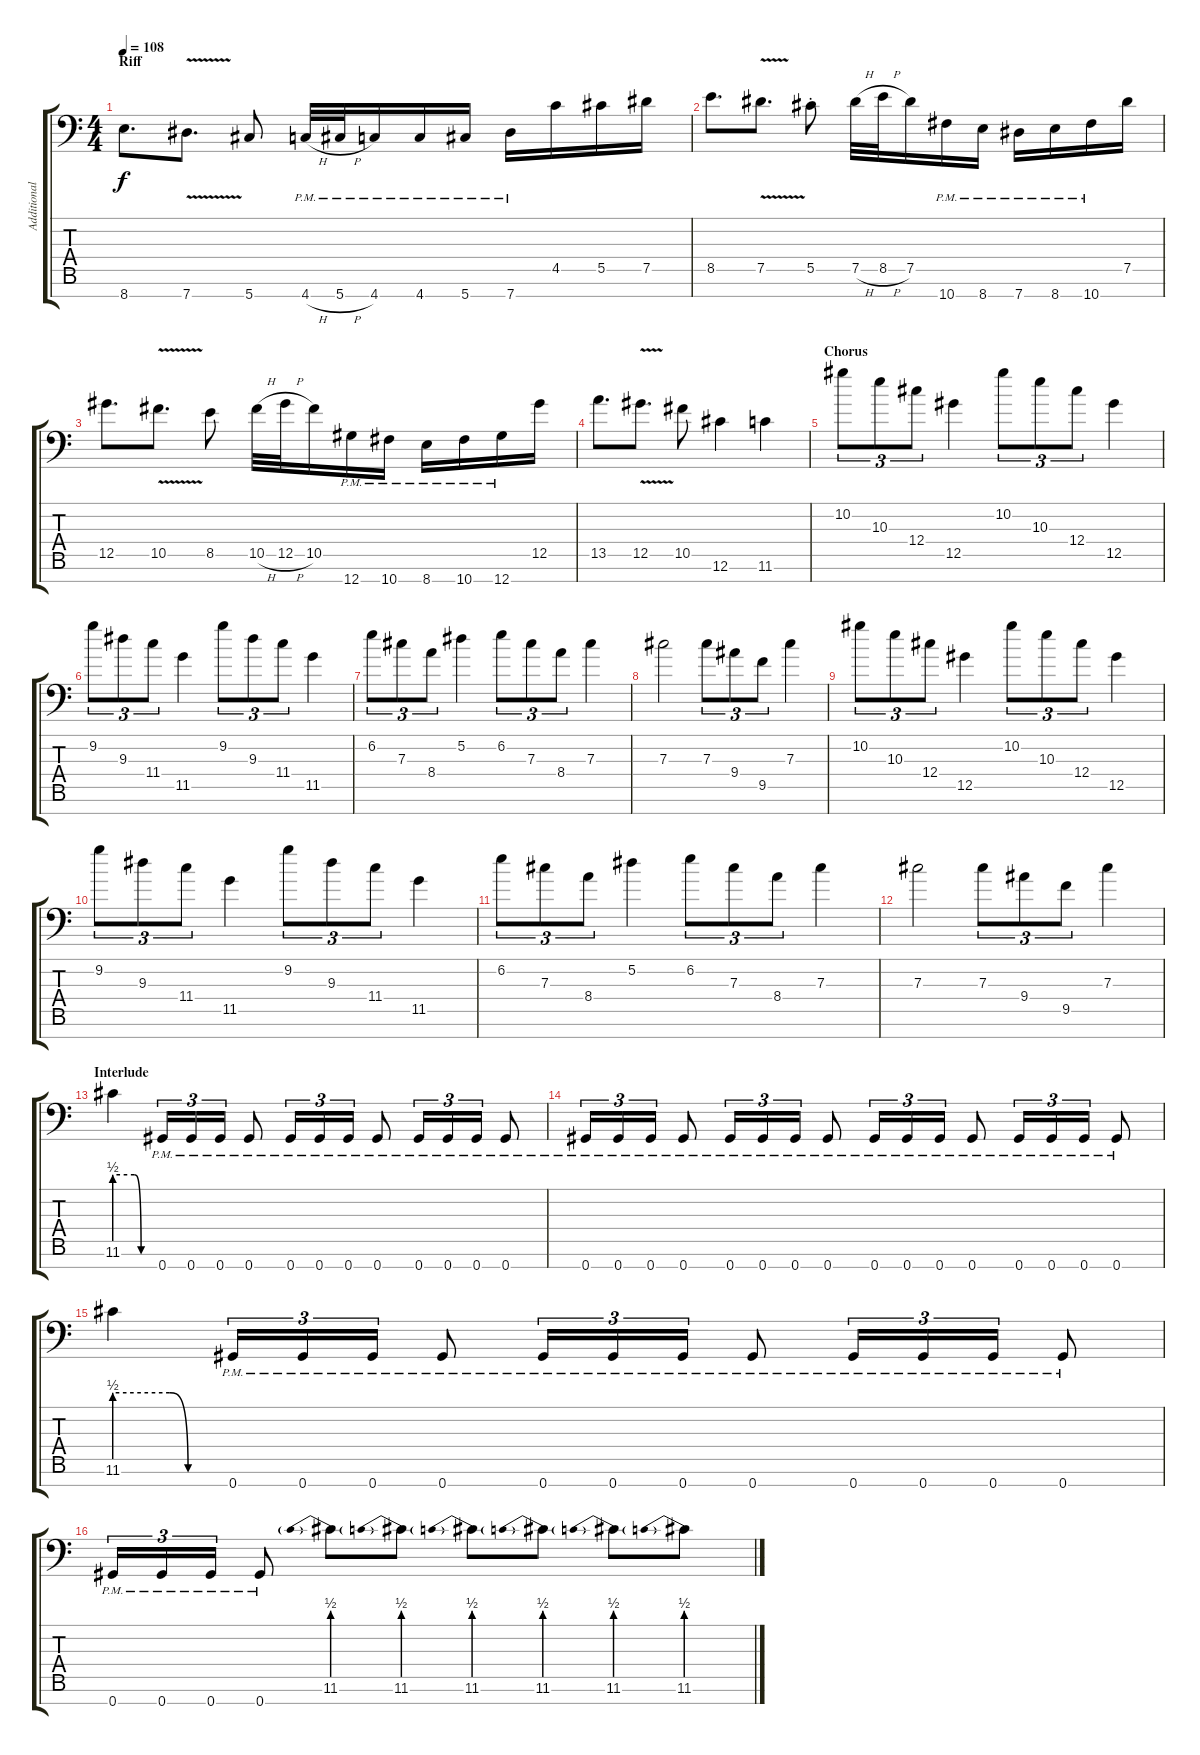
\track ("Additional Guitar" "Additional") {instrument distortionguitar}
\staff {score tabs}
\tuning (Eb4 Bb3 Gb3 Db3 Ab2 Db2 Ab1) {hide}
\ts (4 4)
\section ("" "Riff")
\tempo 108
\clef f4
\ks c
8.7.8{d dy f} 7.7{v}.8{d} 5.7.8 4.7{h pm}.32 5.7{h pm}.32 4.7{pm}.16 4.7{pm}.16 5.7{pm}.16 7.7{pm}.16 4.5.16 5.5.16 7.5.16 |
8.5.8{d} 7.5{v}.8{d} 5.5{st}.8 7.5{h}.32 8.5{h}.32 7.5.16 10.7{pm}.16 8.7{pm}.16 7.7{pm}.16 8.7{pm}.16 10.7{pm}.16 7.5.16 |
12.5.8{d} 10.5{v}.8{d} 8.5.8 10.5{h}.32 12.5{h}.32 10.5.16 12.7{pm}.16 10.7{pm}.16 8.7{pm}.16 10.7{pm}.16 12.7{pm}.16 12.5.16 |
13.5.8{d} 12.5{v}.8{d} 10.5.8 12.6.4 11.6.4 |
\section ("" "Chorus")
10.2.8{tu (3 2)} 10.3.8{tu (3 2)} 12.4.8{tu (3 2)} 12.5.4 10.2.8{tu (3 2)} 10.3.8{tu (3 2)} 12.4.8{tu (3 2)} 12.5.4 |
9.2.8{tu (3 2)} 9.3.8{tu (3 2)} 11.4.8{tu (3 2)} 11.5.4 9.2.8{tu (3 2)} 9.3.8{tu (3 2)} 11.4.8{tu (3 2)} 11.5.4 |
6.2.8{tu (3 2)} 7.3.8{tu (3 2)} 8.4.8{tu (3 2)} 5.2.4 6.2.8{tu (3 2)} 7.3.8{tu (3 2)} 8.4.8{tu (3 2)} 7.3.4 |
7.3.2 7.3.8{tu (3 2)} 9.4.8{tu (3 2)} 9.5.8{tu (3 2)} 7.3.4 |
10.2.8{tu (3 2)} 10.3.8{tu (3 2)} 12.4.8{tu (3 2)} 12.5.4 10.2.8{tu (3 2)} 10.3.8{tu (3 2)} 12.4.8{tu (3 2)} 12.5.4 |
9.2.8{tu (3 2)} 9.3.8{tu (3 2)} 11.4.8{tu (3 2)} 11.5.4 9.2.8{tu (3 2)} 9.3.8{tu (3 2)} 11.4.8{tu (3 2)} 11.5.4 |
6.2.8{tu (3 2)} 7.3.8{tu (3 2)} 8.4.8{tu (3 2)} 5.2.4 6.2.8{tu (3 2)} 7.3.8{tu (3 2)} 8.4.8{tu (3 2)} 7.3.4 |
7.3.2 7.3.8{tu (3 2)} 9.4.8{tu (3 2)} 9.5.8{tu (3 2)} 7.3.4 |
\section ("" "Interlude")
11.6{be (custom 0 2 30 2 40 0 60 0)}.4 0.7{pm}.16{tu (3 2)} 0.7{pm}.16{tu (3 2)} 0.7{pm}.16{tu (3 2)} 0.7{pm}.8 0.7{pm}.16{tu (3 2)} 0.7{pm}.16{tu (3 2)} 0.7{pm}.16{tu (3 2)} 0.7{pm}.8 0.7{pm}.16{tu (3 2)} 0.7{pm}.16{tu (3 2)} 0.7{pm}.16{tu (3 2)} 0.7{pm}.8 |
0.7{pm}.16{tu (3 2)} 0.7{pm}.16{tu (3 2)} 0.7{pm}.16{tu (3 2)} 0.7{pm}.8 0.7{pm}.16{tu (3 2)} 0.7{pm}.16{tu (3 2)} 0.7{pm}.16{tu (3 2)} 0.7{pm}.8 0.7{pm}.16{tu (3 2)} 0.7{pm}.16{tu (3 2)} 0.7{pm}.16{tu (3 2)} 0.7{pm}.8 0.7{pm}.16{tu (3 2)} 0.7{pm}.16{tu (3 2)} 0.7{pm}.16{tu (3 2)} 0.7{pm}.8 |
11.6{be (custom 0 2 30 2 40 0 60 0)}.4 0.7{pm}.16{tu (3 2)} 0.7{pm}.16{tu (3 2)} 0.7{pm}.16{tu (3 2)} 0.7{pm}.8 0.7{pm}.16{tu (3 2)} 0.7{pm}.16{tu (3 2)} 0.7{pm}.16{tu (3 2)} 0.7{pm}.8 0.7{pm}.16{tu (3 2)} 0.7{pm}.16{tu (3 2)} 0.7{pm}.16{tu (3 2)} 0.7{pm}.8 |
0.7{pm}.16{tu (3 2)} 0.7{pm}.16{tu (3 2)} 0.7{pm}.16{tu (3 2)} 0.7{pm}.8 11.6{be (prebend 0 2 60 2)}.8 11.6{be (prebend 0 2 60 2)}.8 11.6{be (prebend 0 2 60 2)}.8 11.6{be (prebend 0 2 60 2)}.8 11.6{be (prebend 0 2 60 2)}.8 11.6{be (prebend 0 2 60 2)}.8
